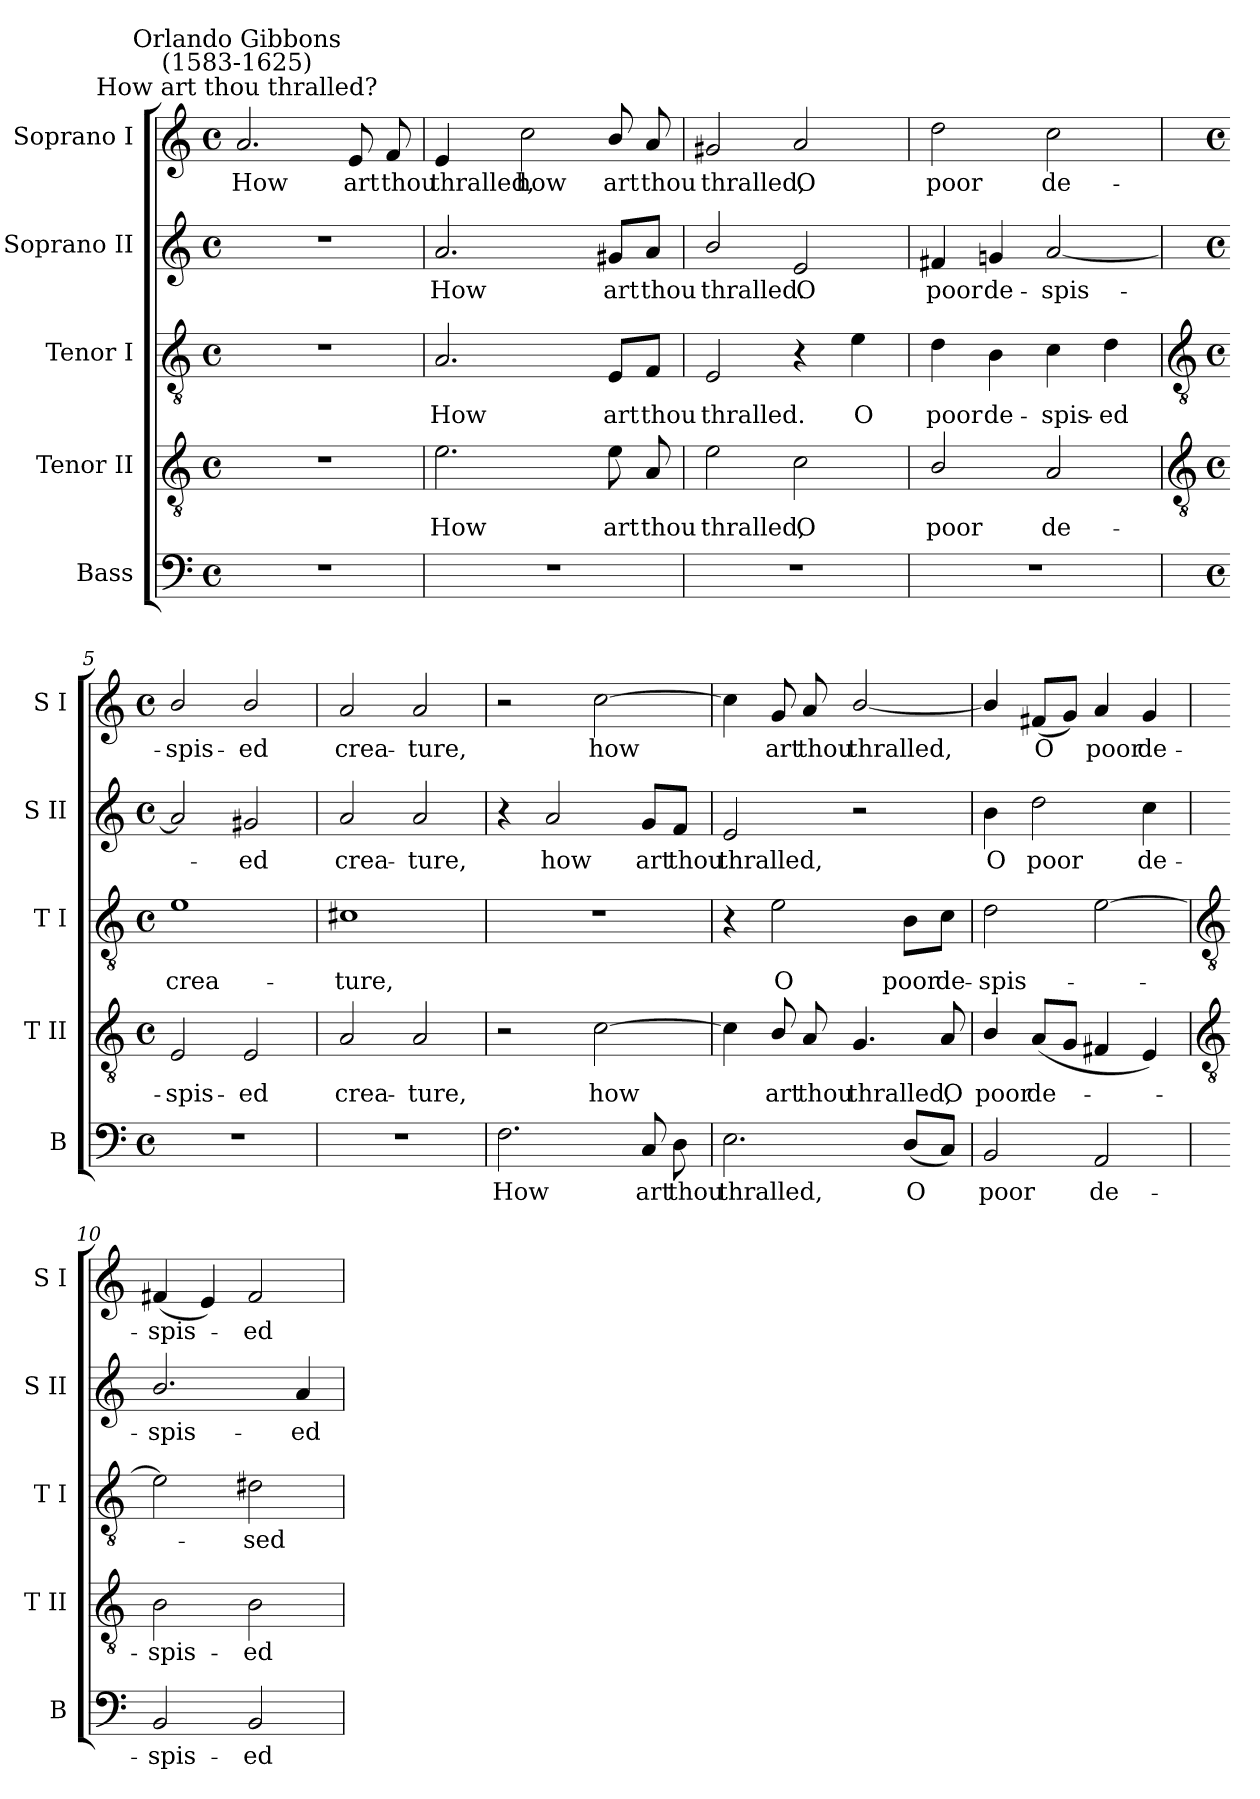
**kern	**text	**kern	**text	**kern	**text	**kern	**text	**kern	**text
*part5	*part5	*part4	*part4	*part3	*part3	*part2	*part2	*part1	*part1
*staff5	*staff5	*staff4	*staff4	*staff3	*staff3	*staff2	*staff2	*staff1	*staff1
*I"Bass	*	*I"Tenor II	*	*I"Tenor I	*	*I"Soprano II	*	*I"Soprano I	*
*I'B	*	*I'T II	*	*I'T I	*	*I'S II	*	*I'S I	*
*clefF4	*	*clefGv2	*	*clefGv2	*	*clefG2	*	*clefG2	*
*k[]	*	*k[]	*	*k[]	*	*k[]	*	*k[]	*
*C:	*	*C:	*	*C:	*	*C:	*	*C:	*
*M4/4	*	*M4/4	*	*M4/4	*	*M4/4	*	*M4/4	*
*met(c)	*	*met(c)	*	*met(c)	*	*met(c)	*	*met(c)	*
=1	=1	=1	=1	=1	=1	=1	=1	=1	=1
!	!	!	!	!	!	!	!	!LO:TX:a:cj:t=How art thou thralled?	!
!	!	!	!	!	!	!	!	!LO:TX:a:cj:t=Orlando Gibbons\n(1583-1625)	!
!	!	!	!	!	!	!	!	!	!LO:LY:b
1r	.	1r	.	1r	.	1r	.	2.a	How
!	!	!	!	!	!	!	!	!	!LO:LY:b
.	.	.	.	.	.	.	.	8e	art
!	!	!	!	!	!	!	!	!	!LO:LY:b
.	.	.	.	.	.	.	.	8f	thou
=2	=2	=2	=2	=2	=2	=2	=2	=2	=2
!	!	!	!LO:LY:b	!	!LO:LY:b	!	!LO:LY:b	!	!LO:LY:b
1r	.	2.e	How	2.A	How	2.a	How	4e	thralled,
!	!	!	!	!	!	!	!	!	!LO:LY:b
.	.	.	.	.	.	.	.	2cc	how
!	!	!	!LO:LY:b	!	!LO:LY:b	!	!LO:LY:b	!	!LO:LY:b
.	.	8e	art	8E/L	art	8g#X/L	art	8b/	art
!	!	!	!LO:LY:b	!	!LO:LY:b	!	!LO:LY:b	!	!LO:LY:b
.	.	8A	thou	8F/J	thou	8a/J	thou	8a	thou
=3	=3	=3	=3	=3	=3	=3	=3	=3	=3
!	!	!	!LO:LY:b	!	!LO:LY:b	!	!LO:LY:b	!	!LO:LY:b
1r	.	2e	thralled,	2E	thralled.	2b/	thralled.	2g#X	thralled,
!	!	!	!LO:LY:b	!	!	!	!LO:LY:b	!	!LO:LY:b
.	.	2c	O	4r	.	2e	O	2a	O
!	!	!	!	!	!LO:LY:b	!	!	!	!
.	.	.	.	4e	O	.	.	.	.
=4	=4	=4	=4	=4	=4	=4	=4	=4	=4
!	!	!	!LO:LY:b	!	!LO:LY:b	!	!LO:LY:b	!	!LO:LY:b
1r	.	2B/	poor	4d	poor	4f#X	poor	2dd	poor
!	!	!	!	!	!LO:LY:b	!	!LO:LY:b	!	!
.	.	.	.	4B	de-	4gn	de-	.	.
!	!	!	!LO:LY:b	!	!LO:LY:b	!	!LO:LY:b	!	!LO:LY:b
.	.	2A	de-	4c	-spis-	[2a	-spis-	2cc	de-
!	!	!	!	!	!LO:LY:b	!	!	!	!
.	.	.	.	4d	-ed	.	.	.	.
!!LO:LB:g=z
=5	=5	=5	=5	=5	=5	=5	=5	=5	=5
*	*	*clefGv2	*	*clefGv2	*	*	*	*	*
*M4/4	*	*M4/4	*	*M4/4	*	*M4/4	*	*M4/4	*
*met(c)	*	*met(c)	*	*met(c)	*	*met(c)	*	*met(c)	*
!	!	!	!LO:LY:b	!	!LO:LY:b	!	!	!	!LO:LY:b
1r	.	2E	-spis-	1e	crea-	2a]	.	2b/	-spis-
!	!	!	!LO:LY:b	!	!	!	!LO:LY:b	!	!LO:LY:b
.	.	2E	-ed	.	.	2g#X	ed	2b/	-ed
=6	=6	=6	=6	=6	=6	=6	=6	=6	=6
!	!	!	!LO:LY:b	!	!LO:LY:b	!	!LO:LY:b	!	!LO:LY:b
1r	.	2A	crea-	1c#X	-ture,	2a	crea-	2a	crea-
!	!	!	!LO:LY:b	!	!	!	!LO:LY:b	!	!LO:LY:b
.	.	2A	-ture,	.	.	2a	-ture,	2a	-ture,
=7	=7	=7	=7	=7	=7	=7	=7	=7	=7
!	!LO:LY:b	!	!	!	!	!	!	!	!
2.F	How	2r	.	1r	.	4r	.	2r	.
!	!	!	!	!	!	!	!LO:LY:b	!	!
.	.	.	.	.	.	2a	how	.	.
!	!	!	!LO:LY:b	!	!	!	!	!	!LO:LY:b
.	.	[2c	how	.	.	.	.	[2cc	how
!	!LO:LY:b	!	!	!	!	!	!LO:LY:b	!	!
8C	art	.	.	.	.	8g/L	art	.	.
!	!LO:LY:b	!	!	!	!	!	!LO:LY:b	!	!
8D	thou	.	.	.	.	8f/J	thou	.	.
=8	=8	=8	=8	=8	=8	=8	=8	=8	=8
!	!LO:LY:b	!	!	!	!	!	!LO:LY:b	!	!
2.E	thralled,	4c]	.	4r	.	2e	thralled,	4cc]	.
!	!	!	!LO:LY:b	!	!LO:LY:b	!	!	!	!LO:LY:b
.	.	8B/	art	2e	O	.	.	8g	art
!	!	!	!LO:LY:b	!	!	!	!	!	!LO:LY:b
.	.	8A	thou	.	.	.	.	8a	thou
!	!	!	!LO:LY:b	!	!	!	!	!	!LO:LY:b
.	.	4.G	thralled,	.	.	2r	.	[2b/	thralled,
!	!LO:LY:b	!	!	!	!LO:LY:b	!	!	!	!
(<8DL	O	.	.	8B\L	poor	.	.	.	.
!	!	!	!LO:LY:b	!	!LO:LY:b	!	!	!	!
8CJ)	.	8A	O	8c\J	de-	.	.	.	.
=9	=9	=9	=9	=9	=9	=9	=9	=9	=9
!	!LO:LY:b	!	!LO:LY:b	!	!LO:LY:b	!	!LO:LY:b	!	!
2BB	poor	4B/	poor	2d	-spis-	4b	O	4b/]	.
!	!	!	!LO:LY:b	!	!	!	!LO:LY:b	!	!LO:LY:b
.	.	(<8AL	de-	.	.	2dd	poor	(<8f#XL	O
.	.	8GJ	.	.	.	.	.	8gJ)	.
!	!LO:LY:b	!	!	!	!	!	!	!	!LO:LY:b
2AA	de-	4F#X	.	[2e	.	.	.	4a	poor
!	!	!	!	!	!	!	!LO:LY:b	!	!LO:LY:b
.	.	4E)	.	.	.	4cc	de-	4g	de-
!!LO:LB:g=z
=10	=10	=10	=10	=10	=10	=10	=10	=10	=10
*	*	*clefGv2	*	*clefGv2	*	*	*	*	*
!	!LO:LY:b	!	!LO:LY:b	!	!	!	!LO:LY:b	!	!LO:LY:b
2BB	-spis-	2B	spis-	2e]	.	2.b/	-spis-	(<4f#X	-spis-
.	.	.	.	.	.	.	.	4e)	.
!	!LO:LY:b	!	!LO:LY:b	!	!LO:LY:b	!	!	!	!LO:LY:b
2BB	-ed	2B	-ed	2d#X	sed	.	.	2f#	ed
!	!	!	!	!	!	!	!LO:LY:b	!	!
.	.	.	.	.	.	4a	-ed	.	.
=	=	=	=	=	=	=	=	=	=
*-	*-	*-	*-	*-	*-	*-	*-	*-	*-
